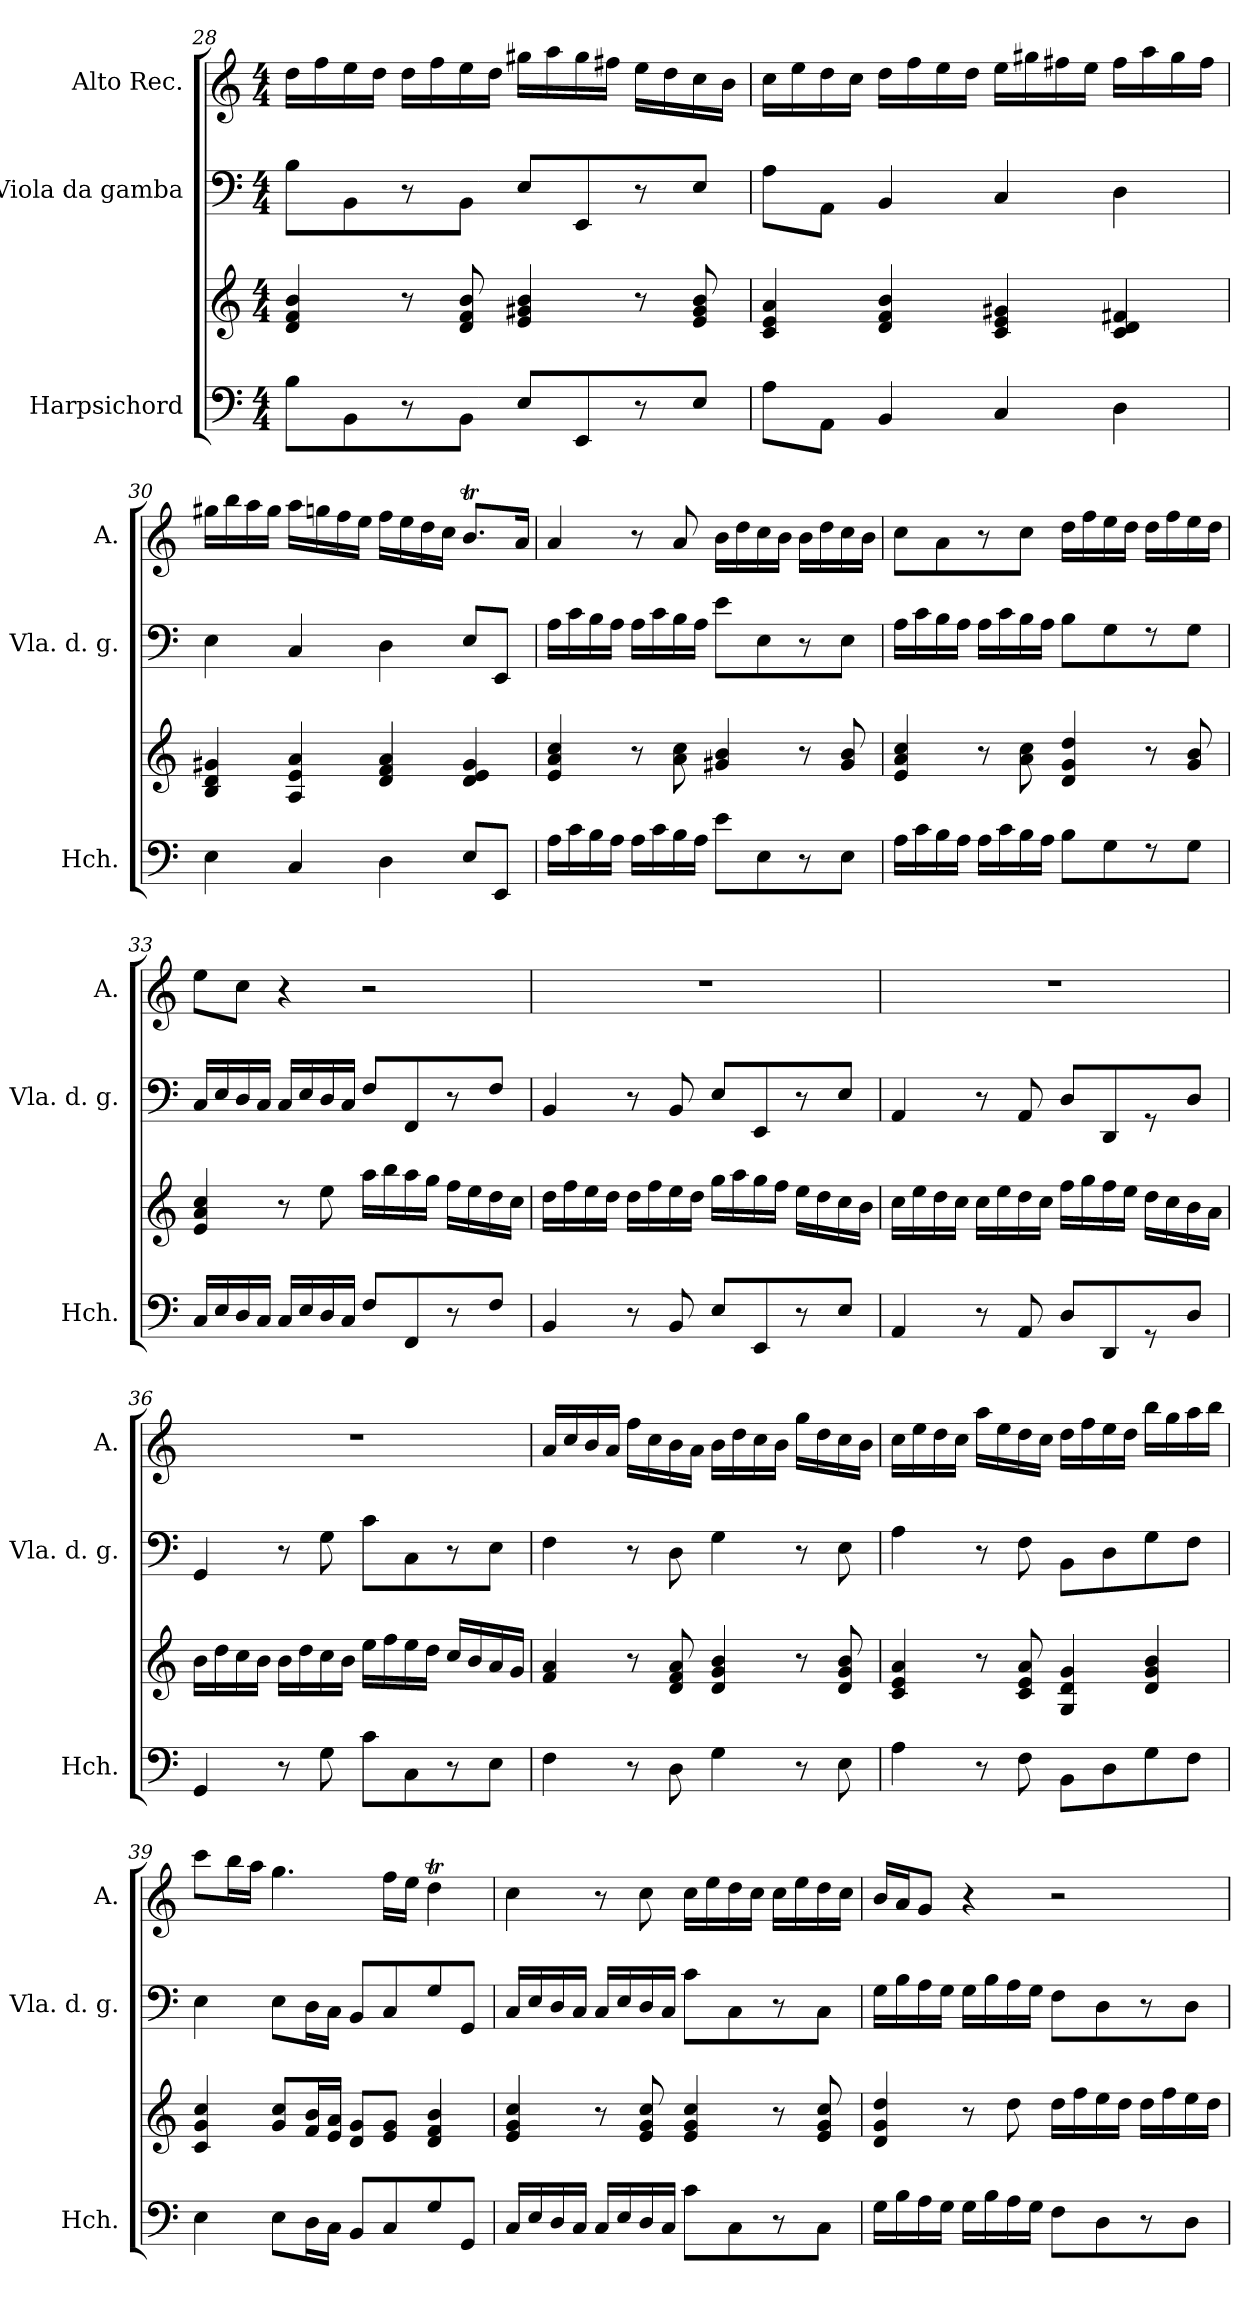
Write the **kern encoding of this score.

**kern	**kern	**kern	**kern
*part3	*part3	*part2	*part1
*staff4	*staff3	*staff2	*staff1
*I"Harpsichord	*	*I"Viola da gamba	*I"Alto Rec.
*I'Hch.	*	*I'Vla. d. g.	*I'A.
!!LO:LB:g=z
*clefF4	*clefG2	*clefF4	*clefG2
*k[]	*k[]	*k[]	*k[]
*M4/4	*M4/4	*M4/4	*M4/4
=28	=28	=28	=28
8B\L	4d/ 4f/ 4b/	8B\L	16dd\LL
.	.	.	16ff\
8BB\	.	8BB\	16ee\
.	.	.	16dd\JJ
8r	8r	8r	16dd\LL
.	.	.	16ff\
8BB\J	8d/ 8f/ 8b/	8BB\J	16ee\
.	.	.	16dd\JJ
8E/L	4e/ 4g#X/ 4b/	8E/L	16gg#X\LL
.	.	.	16aa\
8EE/	.	8EE/	16gg#\
.	.	.	16ff#X\JJ
8r	8r	8r	16ee\LL
.	.	.	16dd\
8E/J	8e/ 8g#/ 8b/	8E/J	16cc\
.	.	.	16b\JJ
=29	=29	=29	=29
8A\L	4c/ 4e/ 4a/	8A\L	16cc\LL
.	.	.	16ee\
8AA\J	.	8AA\J	16dd\
.	.	.	16cc\JJ
4BB/	4d/ 4f/ 4b/	4BB/	16dd\LL
.	.	.	16ff\
.	.	.	16ee\
.	.	.	16dd\JJ
4C/	4c/ 4e/ 4g#X/	4C/	16ee\LL
.	.	.	16gg#X\
.	.	.	16ff#X\
.	.	.	16ee\JJ
4D\	4c/ 4d/ 4f#X/	4D\	16ff#\LL
.	.	.	16aa\
.	.	.	16gg#\
.	.	.	16ff#\JJ
=30	=30	=30	=30
4E\	4B/ 4d/ 4g#X/	4E\	16gg#X\LL
.	.	.	16bb\
.	.	.	16aa\
.	.	.	16gg#\JJ
4C/	4A/ 4e/ 4a/	4C/	16aa\LL
.	.	.	16ggn\
.	.	.	16ff\
.	.	.	16ee\JJ
4D\	4d/ 4f/ 4a/	4D\	16ff\LL
.	.	.	16ee\
.	.	.	16dd\
.	.	.	16cc\JJ
8E/L	4d/ 4e/ 4g#/	8E/L	8.bt/L
8EE/J	.	8EE/J	.
.	.	.	16a/Jk
=31	=31	=31	=31
16A\LL	4e/ 4a/ 4cc/	16A\LL	4a/
16c\	.	16c\	.
16B\	.	16B\	.
16A\JJ	.	16A\JJ	.
16A\LL	8r	16A\LL	8r
16c\	.	16c\	.
16B\	8a\ 8cc\	16B\	8a/
16A\JJ	.	16A\JJ	.
8e\L	4g#X/ 4b/	8e\L	16b\LL
.	.	.	16dd\
8E\	.	8E\	16cc\
.	.	.	16b\JJ
8r	8r	8r	16b\LL
.	.	.	16dd\
8E\J	8g#/ 8b/	8E\J	16cc\
.	.	.	16b\JJ
!!LO:LB:g=z
=32	=32	=32	=32
16A\LL	4e/ 4a/ 4cc/	16A\LL	8cc\L
16c\	.	16c\	.
16B\	.	16B\	8a\
16A\JJ	.	16A\JJ	.
16A\LL	8r	16A\LL	8r
16c\	.	16c\	.
16B\	8a\ 8cc\	16B\	8cc\J
16A\JJ	.	16A\JJ	.
8B\L	4d/ 4g/ 4dd/	8B\L	16dd\LL
.	.	.	16ff\
8G\	.	8G\	16ee\
.	.	.	16dd\JJ
8rF	8r	8rF	16dd\LL
.	.	.	16ff\
8G\J	8g/ 8b/	8G\J	16ee\
.	.	.	16dd\JJ
=33	=33	=33	=33
16C/LL	4e/ 4a/ 4cc/	16C/LL	8ee\L
16E/	.	16E/	.
16D/	.	16D/	8cc\J
16C/JJ	.	16C/JJ	.
16C/LL	8r	16C/LL	4r
16E/	.	16E/	.
16D/	8ee\	16D/	.
16C/JJ	.	16C/JJ	.
8F/L	16aa\LL	8F/L	2r
.	16bb\	.	.
8FF/	16aa\	8FF/	.
.	16gg\JJ	.	.
8r	16ff\LL	8r	.
.	16ee\	.	.
8F/J	16dd\	8F/J	.
.	16cc\JJ	.	.
=34	=34	=34	=34
4BB/	16dd\LL	4BB/	1r
.	16ff\	.	.
.	16ee\	.	.
.	16dd\JJ	.	.
8r	16dd\LL	8r	.
.	16ff\	.	.
8BB/	16ee\	8BB/	.
.	16dd\JJ	.	.
8E/L	16gg\LL	8E/L	.
.	16aa\	.	.
8EE/	16gg\	8EE/	.
.	16ff\JJ	.	.
8r	16ee\LL	8r	.
.	16dd\	.	.
8E/J	16cc\	8E/J	.
.	16b\JJ	.	.
=35	=35	=35	=35
4AA/	16cc\LL	4AA/	1r
.	16ee\	.	.
.	16dd\	.	.
.	16cc\JJ	.	.
8r	16cc\LL	8r	.
.	16ee\	.	.
8AA/	16dd\	8AA/	.
.	16cc\JJ	.	.
8D/L	16ff\LL	8D/L	.
.	16gg\	.	.
8DD/	16ff\	8DD/	.
.	16ee\JJ	.	.
8r	16dd\LL	8r	.
.	16cc\	.	.
8D/J	16b\	8D/J	.
.	16a\JJ	.	.
=36	=36	=36	=36
4GG/	16b\LL	4GG/	1r
.	16dd\	.	.
.	16cc\	.	.
.	16b\JJ	.	.
8r	16b\LL	8r	.
.	16dd\	.	.
8G\	16cc\	8G\	.
.	16b\JJ	.	.
8c\L	16ee\LL	8c\L	.
.	16ff\	.	.
8C\	16ee\	8C\	.
.	16dd\JJ	.	.
8r	16cc/LL	8r	.
.	16b/	.	.
8E\J	16a/	8E\J	.
.	16g/JJ	.	.
!!LO:LB:g=z
=37	=37	=37	=37
4F\	4f/ 4a/	4F\	16a/LL
.	.	.	16cc/
.	.	.	16b/
.	.	.	16a/JJ
8r	8r	8r	16ff\LL
.	.	.	16cc\
8D\	8d/ 8f/ 8a/	8D\	16b\
.	.	.	16a\JJ
4G\	4d/ 4g/ 4b/	4G\	16b\LL
.	.	.	16dd\
.	.	.	16cc\
.	.	.	16b\JJ
8r	8r	8r	16gg\LL
.	.	.	16dd\
8E\	8d/ 8g/ 8b/	8E\	16cc\
.	.	.	16b\JJ
=38	=38	=38	=38
4A\	4c/ 4e/ 4a/	4A\	16cc\LL
.	.	.	16ee\
.	.	.	16dd\
.	.	.	16cc\JJ
8r	8r	8r	16aa\LL
.	.	.	16ee\
8F\	8c/ 8e/ 8a/	8F\	16dd\
.	.	.	16cc\JJ
8BB\L	4G/ 4d/ 4g/	8BB\L	16dd\LL
.	.	.	16ff\
8D\	.	8D\	16ee\
.	.	.	16dd\JJ
8G\	4d/ 4g/ 4b/	8G\	16bb\LL
.	.	.	16gg\
8F\J	.	8F\J	16aa\
.	.	.	16bb\JJ
=39	=39	=39	=39
4E\	4c/ 4g/ 4cc/	4E\	8ccc\L
.	.	.	16bb\L
.	.	.	16aa\JJ
8E\L	8g/ 8cc/L	8E\L	4.gg\
16D\L	16f/ 16b/L	16D\L	.
16C\JJ	16e/ 16a/JJ	16C\JJ	.
8BB/L	8d/ 8g/L	8BB/L	.
8C/	8e/ 8g/J	8C/	16ff\LL
.	.	.	16ee\JJ
8G/	4d/ 4f/ 4b/	8G/	4ddT\
8GG/J	.	8GG/J	.
=40	=40	=40	=40
16C/LL	4e/ 4g/ 4cc/	16C/LL	4cc\
16E/	.	16E/	.
16D/	.	16D/	.
16C/JJ	.	16C/JJ	.
16C/LL	8r	16C/LL	8r
16E/	.	16E/	.
16D/	8e/ 8g/ 8cc/	16D/	8cc\
16C/JJ	.	16C/JJ	.
8c\L	4e/ 4g/ 4cc/	8c\L	16cc\LL
.	.	.	16ee\
8C\	.	8C\	16dd\
.	.	.	16cc\JJ
8r	8r	8r	16cc\LL
.	.	.	16ee\
8C\J	8e/ 8g/ 8cc/	8C\J	16dd\
.	.	.	16cc\JJ
=41	=41	=41	=41
16G\LL	4d/ 4g/ 4dd/	16G\LL	16b/LL
16B\	.	16B\	16a/J
16A\	.	16A\	8g/J
16G\JJ	.	16G\JJ	.
16G\LL	8r	16G\LL	4r
16B\	.	16B\	.
16A\	8dd\	16A\	.
16G\JJ	.	16G\JJ	.
8F\L	16dd\LL	8F\L	2r
.	16ff\	.	.
8D\	16ee\	8D\	.
.	16dd\JJ	.	.
8r	16dd\LL	8r	.
.	16ff\	.	.
8D\J	16ee\	8D\J	.
.	16dd\JJ	.	.
=	=	=	=
*-	*-	*-	*-
